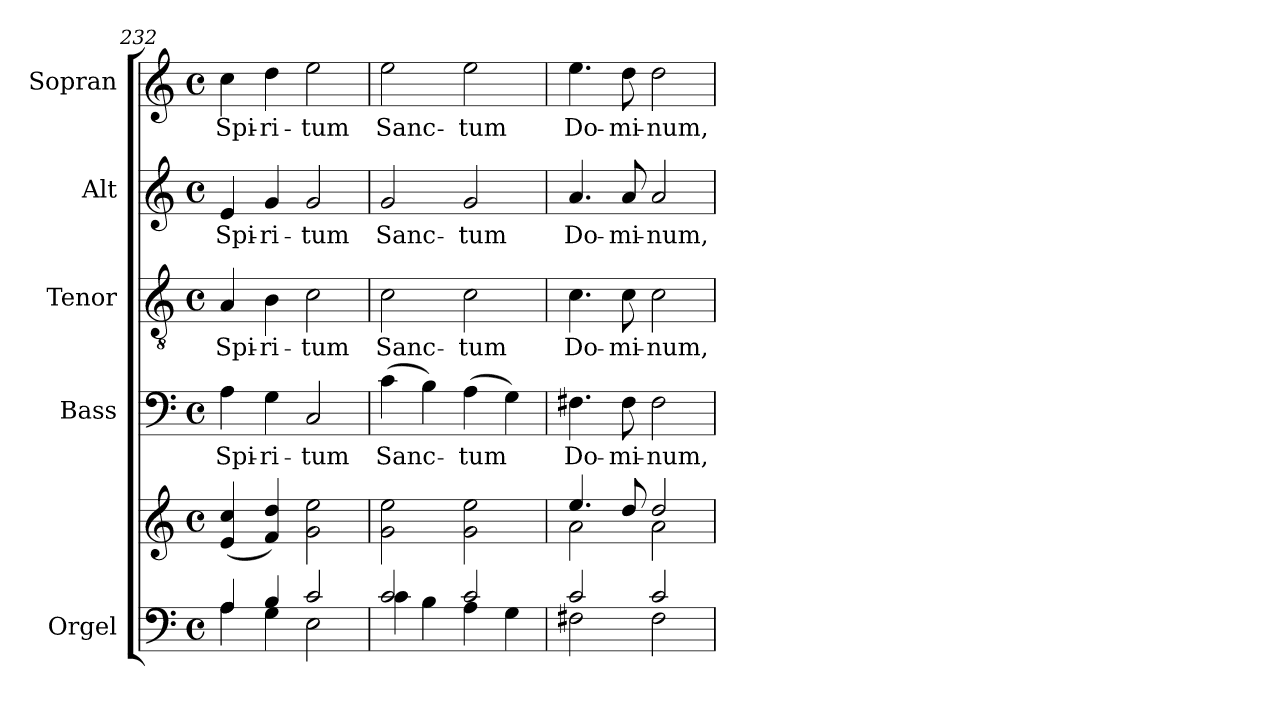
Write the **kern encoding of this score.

**kern	**kern	**kern	**text	**kern	**text	**kern	**text	**kern	**text
*part5	*part5	*part4	*part4	*part3	*part3	*part2	*part2	*part1	*part1
*staff6	*staff5	*staff4	*staff4	*staff3	*staff3	*staff2	*staff2	*staff1	*staff1
*I"Orgel	*	*I"Bass	*	*I"Tenor	*	*I"Alt	*	*I"Sopran	*
*I'Org.	*	*I'B.	*	*I'T.	*	*I'A.	*	*I'S.	*
*clefF4	*clefG2	*clefF4	*	*clefGv2	*	*clefG2	*	*clefG2	*
*k[]	*k[]	*k[]	*	*k[]	*	*k[]	*	*k[]	*
*C:	*C:	*C:	*	*C:	*	*C:	*	*C:	*
*M4/4	*M4/4	*M4/4	*	*M4/4	*	*M4/4	*	*M4/4	*
*met(c)	*met(c)	*met(c)	*	*met(c)	*	*met(c)	*	*met(c)	*
=232	=232	=232	=232	=232	=232	=232	=232	=232	=232
*^	*	*	*	*	*	*	*	*	*
!	!	!	!	!LO:LY:b	!	!LO:LY:b	!	!LO:LY:b	!	!LO:LY:b
4A/	4A\	(<4e/ 4cc/	4A\	Spi-	4A/	Spi-	4e/	Spi-	4cc\	Spi-
!	!	!	!	!LO:LY:b	!	!LO:LY:b	!	!LO:LY:b	!	!LO:LY:b
4B/	4G\	4f/ 4dd/)	4G\	-ri-	4B\	-ri-	4g/	-ri-	4dd\	-ri-
!	!	!	!	!LO:LY:b	!	!LO:LY:b	!	!LO:LY:b	!	!LO:LY:b
2c/	2E\	2g\ 2ee\	2C/	-tum	2c\	-tum	2g/	-tum	2ee\	-tum
=233	=233	=233	=233	=233	=233	=233	=233	=233	=233	=233
!	!	!	!	!LO:LY:b	!	!LO:LY:b	!	!LO:LY:b	!	!LO:LY:b
2c/	4c\	2g\ 2ee\	(>4c\	Sanc-	2c\	Sanc-	2g/	Sanc-	2ee\	Sanc-
.	4B\	.	4B\)	.	.	.	.	.	.	.
!	!	!	!	!LO:LY:b	!	!LO:LY:b	!	!LO:LY:b	!	!LO:LY:b
2c/	4A\	2g\ 2ee\	(>4A\	-tum	2c\	-tum	2g/	-tum	2ee\	-tum
.	4G\	.	4G\)	.	.	.	.	.	.	.
=234	=234	=234	=234	=234	=234	=234	=234	=234	=234	=234
*	*	*^	*	*	*	*	*	*	*	*
!	!	!	!	!	!LO:LY:b	!	!LO:LY:b	!	!LO:LY:b	!	!LO:LY:b
2c/	2F#X\	4.ee/	2a\	4.F#X\	Do-	4.c\	Do-	4.a/	Do-	4.ee\	Do-
!	!	!	!	!	!LO:LY:b	!	!LO:LY:b	!	!LO:LY:b	!	!LO:LY:b
.	.	8dd/	.	8F#\	-mi-	8c\	-mi-	8a/	-mi-	8dd\	-mi-
!	!	!	!	!	!LO:LY:b	!	!LO:LY:b	!	!LO:LY:b	!	!LO:LY:b
2c/	2F#\	2dd/	2a\	2F#\	-num,	2c\	-num,	2a/	-num,	2dd\	-num,
*v	*v	*	*	*	*	*	*	*	*	*	*
*	*v	*v	*	*	*	*	*	*	*	*
=	=	=	=	=	=	=	=	=	=
*-	*-	*-	*-	*-	*-	*-	*-	*-	*-
